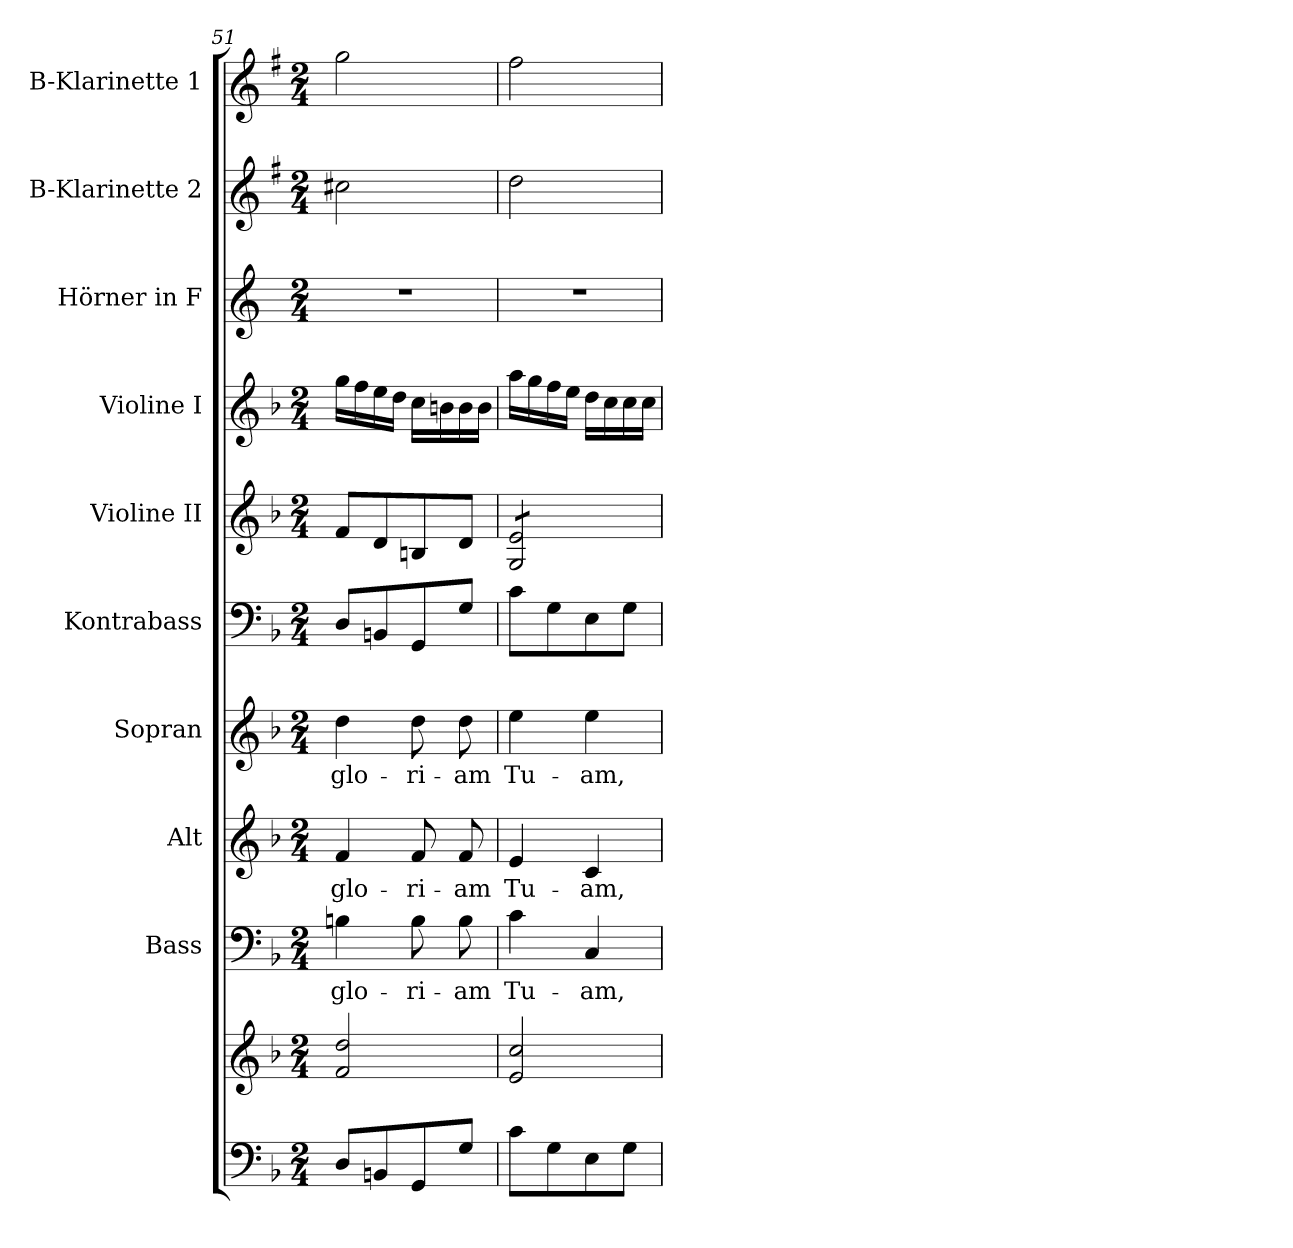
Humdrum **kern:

**kern	**kern	**kern	**text	**kern	**text	**kern	**text	**kern	**kern	**kern	**kern	**kern	**kern
*part10	*part10	*part9	*part9	*part8	*part8	*part7	*part7	*part6	*part5	*part4	*part3	*part2	*part1
*staff11	*staff10	*staff9	*staff9	*staff8	*staff8	*staff7	*staff7	*staff6	*staff5	*staff4	*staff3	*staff2	*staff1
*	*	*I"Bass	*	*I"Alt	*	*I"Sopran	*	*I"Kontrabass	*I"Violine II	*I"Violine I	*I"Hörner in F	*I"B-Klarinette 2	*I"B-Klarinette 1
*	*	*I'B.	*	*I'A.	*	*I'S.	*	*I'Kb.	*I'Vl. II	*I'Vl. I	*	*I'B Kl. 2	*I'B Kl. 1
*clefF4	*clefG2	*clefF4	*	*clefG2	*	*clefG2	*	*clefF4	*clefG2	*clefG2	*clefG2	*clefG2	*clefG2
*	*	*	*	*	*	*	*	*ITrd7c12	*	*	*ITrd4c7	*ITrd1c2	*ITrd1c2
*k[b-]	*k[b-]	*k[b-]	*	*k[b-]	*	*k[b-]	*	*k[b-]	*k[b-]	*k[b-]	*k[b-]	*k[b-]	*k[b-]
*F:	*F:	*F:	*	*F:	*	*F:	*	*F:	*F:	*F:	*F:	*F:	*F:
*M2/4	*M2/4	*M2/4	*	*M2/4	*	*M2/4	*	*M2/4	*M2/4	*M2/4	*M2/4	*M2/4	*M2/4
=51	=51	=51	=51	=51	=51	=51	=51	=51	=51	=51	=51	=51	=51
!	!	!	!LO:LY:b	!	!LO:LY:b	!	!LO:LY:b	!	!	!	!	!	!
8D/L	2f/ 2dd/	4Bn\	glo-	4f/	glo-	4dd\	glo-	8DD/L	8f/L	16gg\LL	2r	2bn\	2ff\
.	.	.	.	.	.	.	.	.	.	16ff\	.	.	.
8BBn/	.	.	.	.	.	.	.	8BBBn/	8d/	16ee\	.	.	.
.	.	.	.	.	.	.	.	.	.	16dd\JJ	.	.	.
!	!	!	!LO:LY:b	!	!LO:LY:b	!	!LO:LY:b	!	!	!	!	!	!
8GG/	.	8B\	-ri-	8f/	-ri-	8dd\	-ri-	8GGG/	8Bn/	16cc\LL	.	.	.
.	.	.	.	.	.	.	.	.	.	16bn\	.	.	.
!	!	!	!LO:LY:b	!	!LO:LY:b	!	!LO:LY:b	!	!	!	!	!	!
8G/J	.	8B\	-am	8f/	-am	8dd\	-am	8GG/J	8d/J	16b\	.	.	.
.	.	.	.	.	.	.	.	.	.	16b\JJ	.	.	.
=52	=52	=52	=52	=52	=52	=52	=52	=52	=52	=52	=52	=52	=52
!	!	!	!LO:LY:b	!	!LO:LY:b	!	!LO:LY:b	!	!	!	!	!	!
*	*	*	*	*	*	*	*	*	*tremolo	*	*	*	*
8c\L	2e/ 2cc/	4c\	Tu-	4e/	Tu-	4ee\	Tu-	8C\L	8G/ 8e/L	16aa\LL	2r	2cc\	2ee\
.	.	.	.	.	.	.	.	.	.	16gg\	.	.	.
8G\	.	.	.	.	.	.	.	8GG\	8G/ 8e/	16ff\	.	.	.
.	.	.	.	.	.	.	.	.	.	16ee\JJ	.	.	.
!	!	!	!LO:LY:b	!	!LO:LY:b	!	!LO:LY:b	!	!	!	!	!	!
8E\	.	4C/	-am,	4c/	-am,	4ee\	-am,	8EE\	8G/ 8e/	16dd\LL	.	.	.
.	.	.	.	.	.	.	.	.	.	16cc\	.	.	.
8G\J	.	.	.	.	.	.	.	8GG\J	8G/ 8e/J	16cc\	.	.	.
*	*	*	*	*	*	*	*	*	*Xtremolo	*	*	*	*
.	.	.	.	.	.	.	.	.	.	16cc\JJ	.	.	.
=	=	=	=	=	=	=	=	=	=	=	=	=	=
*-	*-	*-	*-	*-	*-	*-	*-	*-	*-	*-	*-	*-	*-
